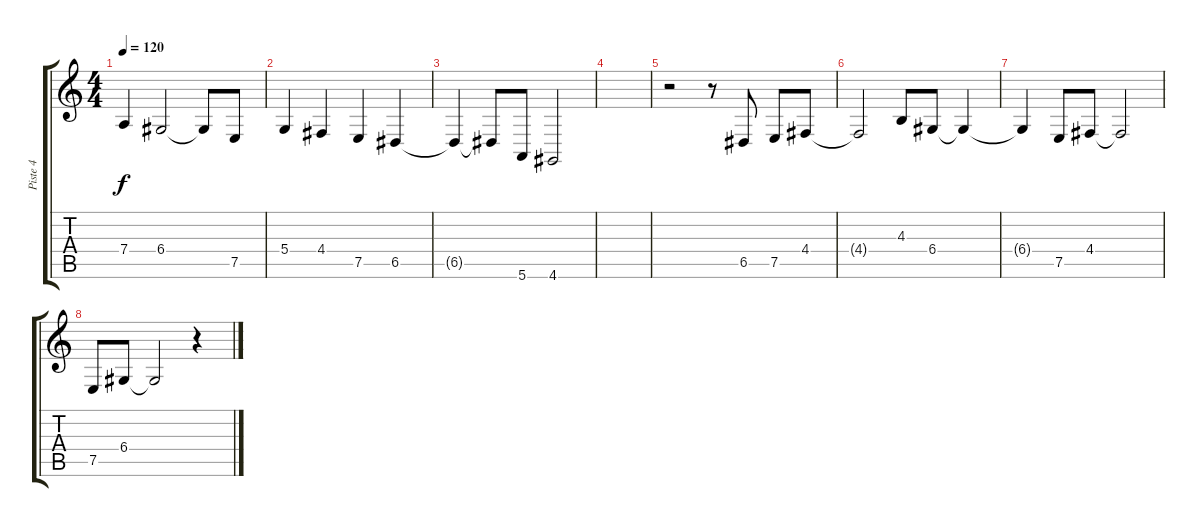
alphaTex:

\track ("Piste 4" "Piste 4") {instrument cello}
\staff {score tabs}
\tuning (E4 B3 G3 D3 A2 E2) {hide}
\ts (4 4)
\tempo 120
\clef g2
\ks c
7.4.4{dy f} 6.4.2 6.4{t}.8 7.5.8 |
5.4.4 4.4.4 7.5.4 6.5.4 |
6.5{t}.4 6.5{t}.8 5.6.8 4.6.2 |
|
r.2 r.8 6.5.8 7.5.8 4.4.8 |
4.4{t}.2 4.3.8 6.4.8 6.4{t}.4 |
6.4{t}.4 7.5.8 4.4.8 4.4{t}.2 |
7.5.8 6.4.8 6.4{t}.2 r.4
